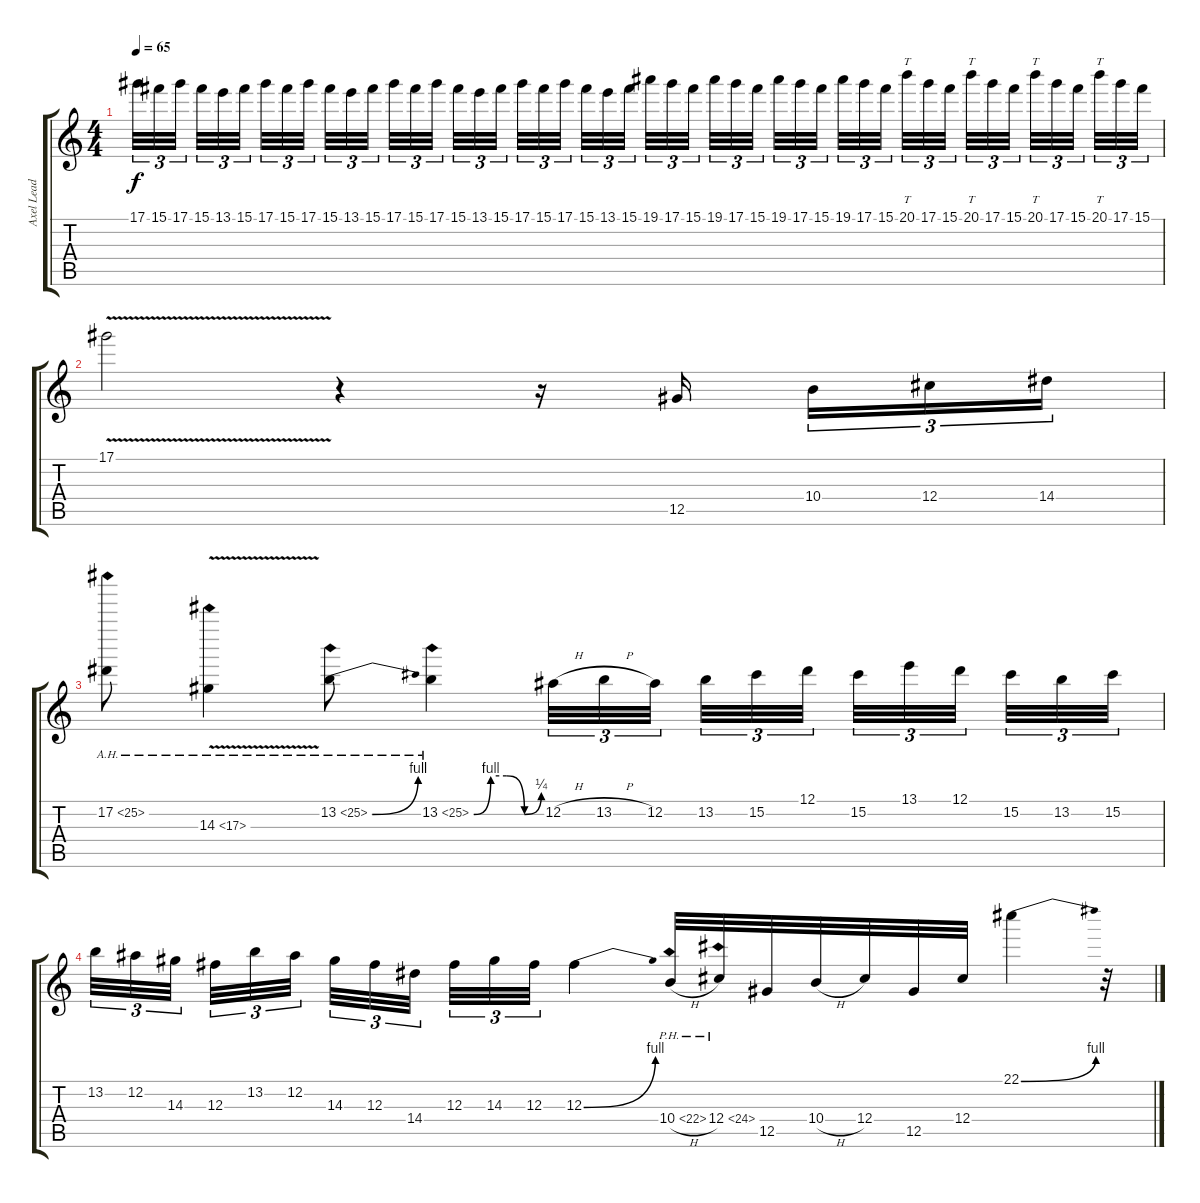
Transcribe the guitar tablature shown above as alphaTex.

\track ("Axel Lead" "Axel Lead") {instrument overdrivenguitar}
\staff {score tabs}
\tuning (Eb4 Bb3 Gb3 Db3 Ab2 Eb2) {hide}
\ts (4 4)
\tempo 65
\clef g2
\ks c
17.1.32{tu (3 2) dy f} 15.1.32{tu (3 2)} 17.1.32{tu (3 2) beam splitsecondary} 15.1.32{tu (3 2)} 13.1.32{tu (3 2)} 15.1.32{tu (3 2) beam splitsecondary} 17.1.32{tu (3 2)} 15.1.32{tu (3 2)} 17.1.32{tu (3 2) beam splitsecondary} 15.1.32{tu (3 2)} 13.1.32{tu (3 2)} 15.1.32{tu (3 2)} 17.1.32{tu (3 2)} 15.1.32{tu (3 2)} 17.1.32{tu (3 2) beam splitsecondary} 15.1.32{tu (3 2)} 13.1.32{tu (3 2)} 15.1.32{tu (3 2) beam splitsecondary} 17.1.32{tu (3 2)} 15.1.32{tu (3 2)} 17.1.32{tu (3 2) beam splitsecondary} 15.1.32{tu (3 2)} 13.1.32{tu (3 2)} 15.1.32{tu (3 2)} 19.1.32{tu (3 2)} 17.1.32{tu (3 2)} 15.1.32{tu (3 2) beam splitsecondary} 19.1.32{tu (3 2)} 17.1.32{tu (3 2)} 15.1.32{tu (3 2) beam splitsecondary} 19.1.32{tu (3 2)} 17.1.32{tu (3 2)} 15.1.32{tu (3 2) beam splitsecondary} 19.1.32{tu (3 2)} 17.1.32{tu (3 2)} 15.1.32{tu (3 2)} 20.1.32{tt tu (3 2)} 17.1.32{tu (3 2)} 15.1.32{tu (3 2) beam splitsecondary} 20.1.32{tt tu (3 2)} 17.1.32{tu (3 2)} 15.1.32{tu (3 2) beam splitsecondary} 20.1.32{tt tu (3 2)} 17.1.32{tu (3 2)} 15.1.32{tu (3 2) beam splitsecondary} 20.1.32{tt tu (3 2)} 17.1.32{tu (3 2)} 15.1.32{tu (3 2)} |
17.1{v}.2 r.4 r.16 12.5.16{beam splitsecondary} 10.4.16{tu (3 2)} 12.4.16{tu (3 2)} 14.4.16{tu (3 2)} |
17.2{ah 8}.8 14.3{ah 3 v}.4 13.2{be (bend 0 0 60 4) ah 12}.8 13.2{be (custom 0 0 15 4 29 4 45 0 60 1) ah 12}.4 12.2{h}.32{tu (3 2)} 13.2{h}.32{tu (3 2)} 12.2.32{tu (3 2) beam splitsecondary} 13.2.32{tu (3 2)} 15.2.32{tu (3 2)} 12.1.32{tu (3 2) beam splitsecondary} 15.2.32{tu (3 2)} 13.1.32{tu (3 2)} 12.1.32{tu (3 2) beam splitsecondary} 15.2.32{tu (3 2)} 13.2.32{tu (3 2)} 15.2.32{tu (3 2)} |
13.2.32{tu (3 2)} 12.2.32{tu (3 2)} 14.3.32{tu (3 2) beam splitsecondary} 12.3.32{tu (3 2)} 13.2.32{tu (3 2)} 12.2.32{tu (3 2) beam splitsecondary} 14.3.32{tu (3 2)} 12.3.32{tu (3 2)} 14.4.32{tu (3 2) beam splitsecondary} 12.3.32{tu (3 2)} 14.3.32{tu (3 2)} 12.3.32{tu (3 2)} 12.3{be (bend 0 0 60 4)}.4 10.4{ph 12 h}.32 12.4{ph 12}.32 12.5.32 10.4{h}.32 12.4.32 12.5.32 12.4.32 22.1{be (bend 0 0 60 4)}.4 r.32
